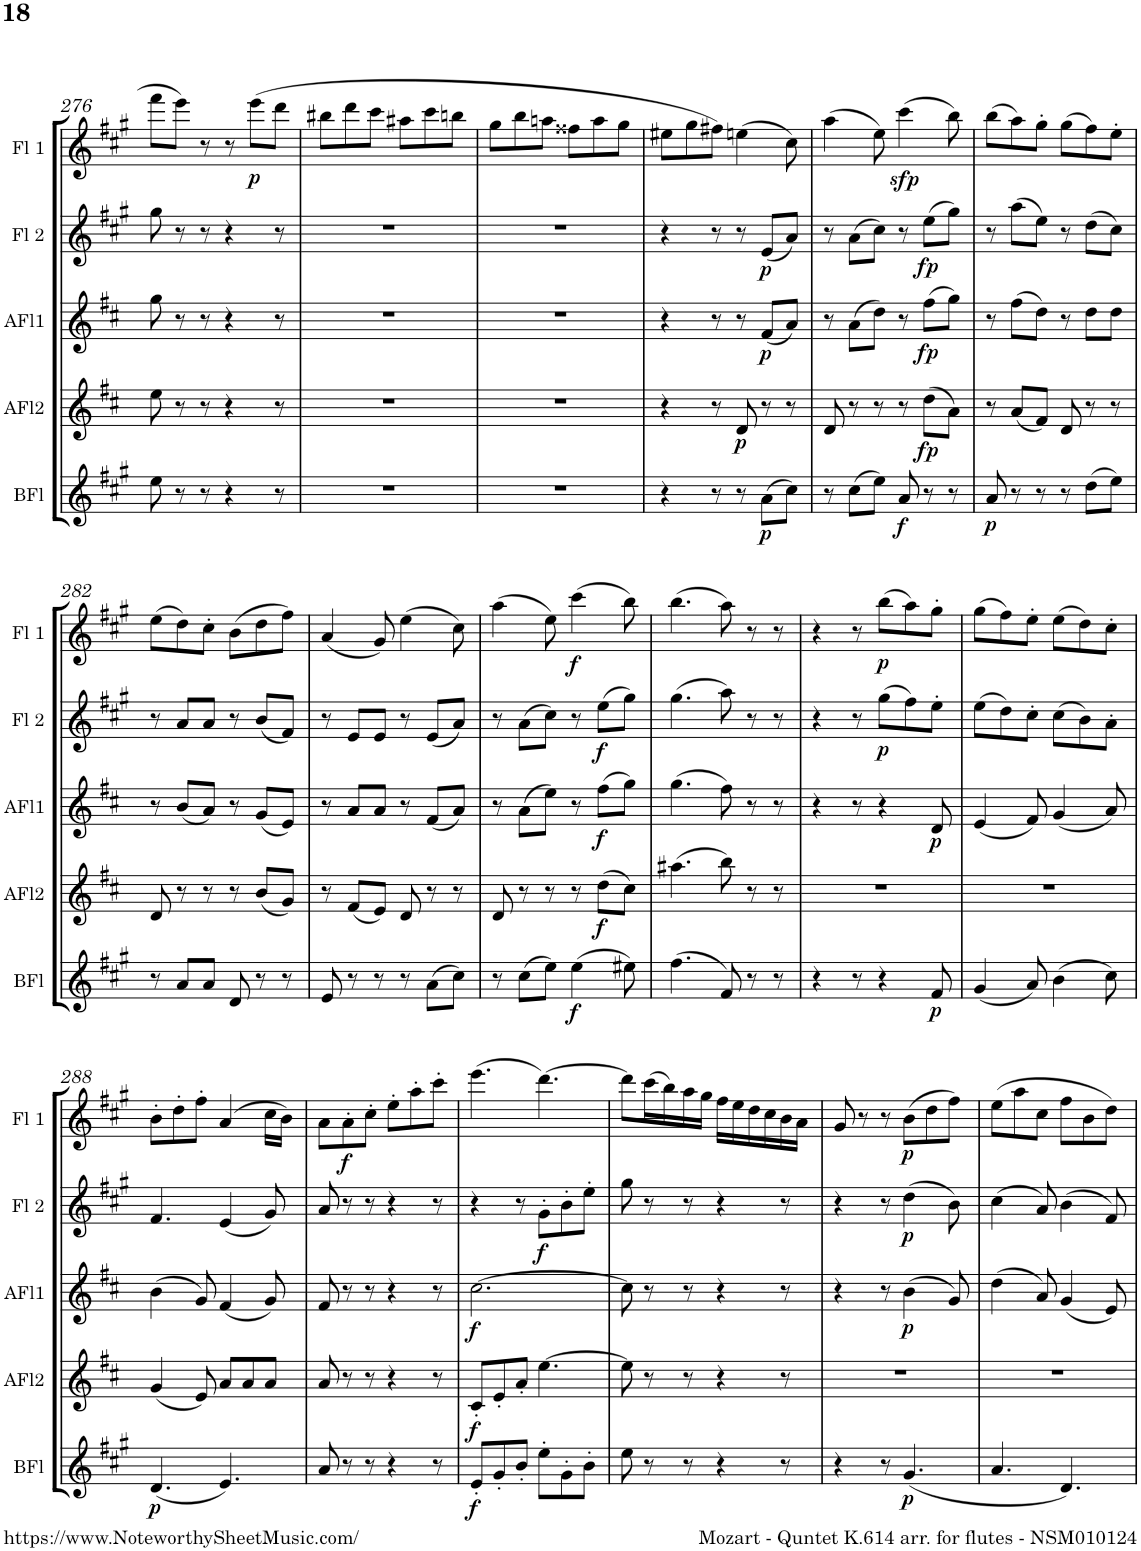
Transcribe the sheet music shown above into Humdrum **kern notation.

**kern	**dynam	**kern	**dynam	**kern	**dynam	**kern	**dynam	**kern	**dynam
*part5	*part5	*part4	*part4	*part3	*part3	*part2	*part2	*part1	*part1
*staff5	*staff5	*staff4	*staff4	*staff3	*staff3	*staff2	*staff2	*staff1	*staff1
*I"Bass Fl	*	*I"Alto Fl 2	*	*I"Alto Fl 1	*	*I"Flute 2	*	*I"Flute 1	*
*I'BFl	*	*I'AFl2	*	*I'AFl1	*	*I'Fl 2	*	*I'Fl 1	*
!!LO:PB:g=z
*clefG2	*	*clefG2	*	*clefG2	*	*clefG2	*	*clefG2	*
*Trd7c12	*	*Trd3c5	*	*Trd3c5	*	*	*	*	*
*k[f#c#g#]	*	*k[f#c#]	*	*k[f#c#]	*	*k[f#c#g#]	*	*k[f#c#g#]	*
*M6/8	*	*M6/8	*	*M6/8	*	*M6/8	*	*M6/8	*
=276	=276	=276	=276	=276	=276	=276	=276	=276	=276
8ee\	.	8ee\	.	8gg\	.	8gg#\	.	8fff#\L	.
8r	.	8r	.	8r	.	8r	.	8eee\J	.
8r	.	8r	.	8r	.	8r	.	8r	.
4r	.	4r	.	4r	.	4r	.	8r	.
!	!	!	!	!	!	!	!	!	!LO:DY:b
.	.	.	.	.	.	.	.	(8eee\L	p
8r	.	8r	.	8r	.	8r	.	8ddd\J	.
=277	=277	=277	=277	=277	=277	=277	=277	=277	=277
2.r	.	2.r	.	2.r	.	2.r	.	8bb#X\L	.
.	.	.	.	.	.	.	.	8ddd\	.
.	.	.	.	.	.	.	.	8ccc#\J	.
.	.	.	.	.	.	.	.	8aa#X\L	.
.	.	.	.	.	.	.	.	8ccc#\	.
.	.	.	.	.	.	.	.	8bbn\J	.
=278	=278	=278	=278	=278	=278	=278	=278	=278	=278
2.r	.	2.r	.	2.r	.	2.r	.	8gg#\L	.
.	.	.	.	.	.	.	.	8bb\	.
.	.	.	.	.	.	.	.	8aan\J	.
.	.	.	.	.	.	.	.	8ff##X\L	.
.	.	.	.	.	.	.	.	8aa\	.
.	.	.	.	.	.	.	.	8gg#\J	.
=279	=279	=279	=279	=279	=279	=279	=279	=279	=279
4r	.	4r	.	4r	.	4r	.	8ee#X\L	.
.	.	.	.	.	.	.	.	8gg#\	.
8r	.	8r	.	8r	.	8r	.	8ff#X\J)	.
!	!	!	!LO:DY:b	!	!	!	!	!	!
8r	.	8d/	p	8r	.	8r	.	(4een\	.
!	!LO:DY:b	!	!	!	!LO:DY:b	!	!LO:DY:b	!	!
(8a\L	p	8r	.	(8f#/L	p	(8e/L	p	.	.
8cc#\J)	.	8r	.	8a/J)	.	8a/J)	.	8cc#\)	.
=280	=280	=280	=280	=280	=280	=280	=280	=280	=280
8r	.	8d/	.	8r	.	8r	.	(4aa\	.
(8cc#\L	.	8r	.	(8a\L	.	(8a\L	.	.	.
8ee\J)	.	8r	.	8dd\J)	.	8cc#\J)	.	8ee\)	.
!	!LO:DY:b	!	!	!	!	!	!	!	!LO:DY:b
8a/	f	8r	.	8r	.	8r	.	(4ccc#\	sfp
!	!	!	!LO:DY:b	!	!LO:DY:b	!	!LO:DY:b	!	!
8r	.	(8dd\L	fp	(8ff#\L	fp	(8ee\L	fp	.	.
8r	.	8a\J)	.	8gg\J)	.	8gg#\J)	.	8bb\)	.
=281	=281	=281	=281	=281	=281	=281	=281	=281	=281
!	!LO:DY:b	!	!	!	!	!	!	!	!
8a/	p	8r	.	8r	.	8r	.	(8bb\L	.
8r	.	(8a/L	.	(8ff#\L	.	(8aa\L	.	8aa\)	.
8r	.	8f#/J)	.	8dd\J)	.	8ee\J)	.	8gg#'\J	.
8r	.	8d/	.	8r	.	8r	.	(8gg#\L	.
(8dd\L	.	8r	.	8dd\L	.	(8dd\L	.	8ff#\)	.
8ee\J)	.	8r	.	8dd\J	.	8cc#\J)	.	8ee'\J	.
!!LO:LB:g=z
=282	=282	=282	=282	=282	=282	=282	=282	=282	=282
8r	.	8d/	.	8r	.	8r	.	(8ee\L	.
8a/L	.	8r	.	(8b/L	.	8a/L	.	8dd\)	.
8a/J	.	8r	.	8a/J)	.	8a/J	.	8cc#'\J	.
8d/	.	8r	.	8r	.	8r	.	(8b\L	.
8r	.	(8b/L	.	(8g/L	.	(8b/L	.	8dd\	.
8r	.	8g/J)	.	8e/J)	.	8f#/J)	.	8ff#\J)	.
=283	=283	=283	=283	=283	=283	=283	=283	=283	=283
8e/	.	8r	.	8r	.	8r	.	(4a/	.
8r	.	(8f#/L	.	8a/L	.	8e/L	.	.	.
8r	.	8e/J)	.	8a/J	.	8e/J	.	8g#/)	.
8r	.	8d/	.	8r	.	8r	.	(4ee\	.
(8a\L	.	8r	.	(8f#/L	.	(8e/L	.	.	.
8cc#\J)	.	8r	.	8a/J)	.	8a/J)	.	8cc#\)	.
=284	=284	=284	=284	=284	=284	=284	=284	=284	=284
8r	.	8d/	.	8r	.	8r	.	(4aa\	.
(8cc#\L	.	8r	.	(8a\L	.	(8a\L	.	.	.
8ee\J)	.	8r	.	8ee\J)	.	8cc#\J)	.	8ee\)	.
!	!LO:DY:b	!	!	!	!	!	!	!	!LO:DY:b
(4ee\	f	8r	.	8r	.	8r	.	(4ccc#\	f
!	!	!	!LO:DY:b	!	!LO:DY:b	!	!LO:DY:b	!	!
.	.	(8dd\L	f	(8ff#\L	f	(8ee\L	f	.	.
8ee#X\)	.	8cc#\J)	.	8gg\J)	.	8gg#\J)	.	8bb\)	.
=285	=285	=285	=285	=285	=285	=285	=285	=285	=285
(4.ff#\	.	(4.aa#X\	.	(4.gg\	.	(4.gg#\	.	(4.bb\	.
8f#/)	.	8bb\)	.	8ff#\)	.	8aa\)	.	8aa\)	.
8r	.	8r	.	8r	.	8r	.	8r	.
8r	.	8r	.	8r	.	8r	.	8r	.
=286	=286	=286	=286	=286	=286	=286	=286	=286	=286
4r	.	2.r	.	4r	.	4r	.	4r	.
8r	.	.	.	8r	.	8r	.	8r	.
!	!	!	!	!	!	!	!LO:DY:b	!	!LO:DY:b
4r	.	.	.	4r	.	(8gg#\L	p	(8bb\L	p
.	.	.	.	.	.	8ff#\)	.	8aa\)	.
!	!LO:DY:b	!	!	!	!LO:DY:b	!	!	!	!
8f#/	p	.	.	8d/	p	8ee'\J	.	8gg#'\J	.
=287	=287	=287	=287	=287	=287	=287	=287	=287	=287
(4g#/	.	2.r	.	(4e/	.	(8ee\L	.	(8gg#\L	.
.	.	.	.	.	.	8dd\)	.	8ff#\)	.
8a/)	.	.	.	8f#/)	.	8cc#'\J	.	8ee'\J	.
(4b\	.	.	.	(4g/	.	(8cc#\L	.	(8ee\L	.
.	.	.	.	.	.	8b\)	.	8dd\)	.
8cc#\)	.	.	.	8a/)	.	8a'\J	.	8cc#'\J	.
!!LO:LB:g=z
=288	=288	=288	=288	=288	=288	=288	=288	=288	=288
!	!LO:DY:b	!	!	!	!	!	!	!	!
(4.d/	p	(4g/	.	(4b\	.	4.f#/	.	8b'\L	.
.	.	.	.	.	.	.	.	8dd'\	.
.	.	8e/)	.	8g/)	.	.	.	8ff#'\J	.
4.e/)	.	8a/L	.	(4f#/	.	(4e/	.	(4a/	.
.	.	8a/	.	.	.	.	.	.	.
.	.	8a/J	.	8g/)	.	8g#/)	.	16cc#\LL	.
.	.	.	.	.	.	.	.	16b\JJ)	.
=289	=289	=289	=289	=289	=289	=289	=289	=289	=289
8a/	.	8a/	.	8f#/	.	8a/	.	8a\L	.
!	!	!	!	!	!	!	!	!	!LO:DY:b
8r	.	8r	.	8r	.	8r	.	8a'\	f
8r	.	8r	.	8r	.	8r	.	8cc#'\J	.
4r	.	4r	.	4r	.	4r	.	8ee'\L	.
.	.	.	.	.	.	.	.	8aa'\	.
8r	.	8r	.	8r	.	8r	.	8ccc#'\J	.
=290	=290	=290	=290	=290	=290	=290	=290	=290	=290
!	!LO:DY:b	!	!LO:DY:b	!	!LO:DY:b	!	!	!	!
8e'/L	f	8c#'/L	f	[2.cc#\	f	4r	.	(4.eee\	.
8g#'/	.	8e'/	.	.	.	.	.	.	.
8b'/J	.	8a'/J	.	.	.	8r	.	.	.
!	!	!	!	!	!	!	!LO:DY:b	!	!
8ee'\L	.	[4.ee\	.	.	.	8g#'\L	f	[4.ddd\)	.
8g#'\	.	.	.	.	.	8b'\	.	.	.
8b'\J	.	.	.	.	.	8ee'\J	.	.	.
=291	=291	=291	=291	=291	=291	=291	=291	=291	=291
8ee\	.	8ee\]	.	8cc#\]	.	8gg#\	.	8ddd\L]	.
8r	.	8r	.	8r	.	8r	.	(16ccc#\L	.
.	.	.	.	.	.	.	.	16bb\)	.
8r	.	8r	.	8r	.	8r	.	16aa\	.
.	.	.	.	.	.	.	.	16gg#\JJ	.
4r	.	4r	.	4r	.	4r	.	16ff#\LL	.
.	.	.	.	.	.	.	.	16ee\	.
.	.	.	.	.	.	.	.	16dd\	.
.	.	.	.	.	.	.	.	16cc#\	.
8r	.	8r	.	8r	.	8r	.	16b\	.
.	.	.	.	.	.	.	.	16a\JJ	.
=292	=292	=292	=292	=292	=292	=292	=292	=292	=292
4r	.	2.r	.	4r	.	4r	.	8g#/	.
.	.	.	.	.	.	.	.	8r	.
8r	.	.	.	8r	.	8r	.	8r	.
!	!LO:DY:b	!	!	!	!LO:DY:b	!	!LO:DY:b	!	!LO:DY:b
(4.g#/	p	.	.	(4b\	p	(4dd\	p	(8b\L	p
.	.	.	.	.	.	.	.	8dd\	.
.	.	.	.	8g/)	.	8b\)	.	8ff#\J)	.
=293	=293	=293	=293	=293	=293	=293	=293	=293	=293
4.a/	.	2.r	.	(4dd\	.	(4cc#\	.	(8ee\L	.
.	.	.	.	.	.	.	.	8aa\	.
.	.	.	.	8a/)	.	8a/)	.	8cc#\J	.
4.d/)	.	.	.	(4g/	.	(4b\	.	8ff#\L	.
.	.	.	.	.	.	.	.	8b\	.
.	.	.	.	8e/)	.	8f#/)	.	8dd\J)	.
=	=	=	=	=	=	=	=	=	=
*-	*-	*-	*-	*-	*-	*-	*-	*-	*-
